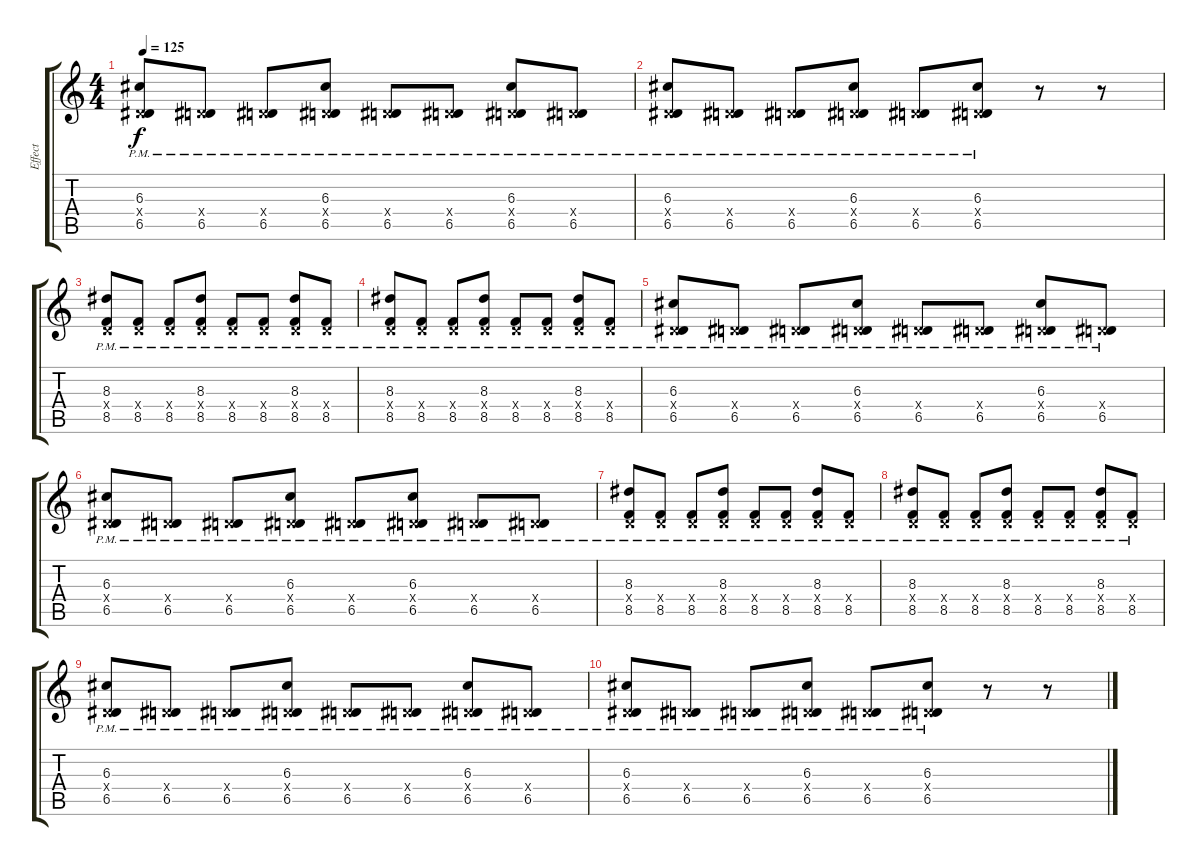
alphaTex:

\track ("Effect" "Effect") {instrument electricguitarjazz}
\staff {score tabs}
\tuning (E4 B3 G3 D3 A2 E2) {hide}
\ts (4 4)
\tempo 125
\clef g2
\ks c
(6.3{pm} 0.4{x} 6.5{pm}).8{dy f} (0.4{x} 6.5{pm}).8 (0.4{x} 6.5{pm}).8 (6.3{pm} 0.4{x} 6.5{pm}).8 (0.4{x} 6.5{pm}).8 (0.4{x} 6.5{pm}).8 (6.3{pm} 0.4{x} 6.5{pm}).8 (0.4{x} 6.5{pm}).8 |
(6.3{pm} 0.4{x} 6.5{pm}).8 (0.4{x} 6.5{pm}).8 (0.4{x} 6.5{pm}).8 (6.3{pm} 0.4{x} 6.5{pm}).8 (0.4{x} 6.5{pm}).8 (6.3{pm} 0.4{x} 6.5{pm}).8 r.8 r.8 |
(8.3{pm} 0.4{x} 8.5{pm}).8 (0.4{x} 8.5{pm}).8 (0.4{x} 8.5{pm}).8 (8.3{pm} 0.4{x} 8.5{pm}).8 (0.4{x} 8.5{pm}).8 (0.4{x} 8.5{pm}).8 (8.3{pm} 0.4{x} 8.5{pm}).8 (0.4{x} 8.5{pm}).8 |
(8.3{pm} 0.4{x} 8.5{pm}).8 (0.4{x} 8.5{pm}).8 (0.4{x} 8.5{pm}).8 (8.3{pm} 0.4{x} 8.5{pm}).8 (0.4{x} 8.5{pm}).8 (0.4{x} 8.5{pm}).8 (8.3{pm} 0.4{x} 8.5{pm}).8 (0.4{x} 8.5{pm}).8 |
(6.3{pm} 0.4{x} 6.5{pm}).8 (0.4{x} 6.5{pm}).8 (0.4{x} 6.5{pm}).8 (6.3{pm} 0.4{x} 6.5{pm}).8 (0.4{x} 6.5{pm}).8 (0.4{x} 6.5{pm}).8 (6.3{pm} 0.4{x} 6.5{pm}).8 (0.4{x} 6.5{pm}).8 |
(6.3{pm} 0.4{x} 6.5{pm}).8 (0.4{x} 6.5{pm}).8 (0.4{x} 6.5{pm}).8 (6.3{pm} 0.4{x} 6.5{pm}).8 (0.4{x} 6.5{pm}).8 (6.3{pm} 0.4{x} 6.5{pm}).8 (0.4{x} 6.5{pm}).8 (0.4{x} 6.5{pm}).8 |
(8.3{pm} 0.4{x} 8.5{pm}).8 (0.4{x} 8.5{pm}).8 (0.4{x} 8.5{pm}).8 (8.3{pm} 0.4{x} 8.5{pm}).8 (0.4{x} 8.5{pm}).8 (0.4{x} 8.5{pm}).8 (8.3{pm} 0.4{x} 8.5{pm}).8 (0.4{x} 8.5{pm}).8 |
(8.3{pm} 0.4{x} 8.5{pm}).8 (0.4{x} 8.5{pm}).8 (0.4{x} 8.5{pm}).8 (8.3{pm} 0.4{x} 8.5{pm}).8 (0.4{x} 8.5{pm}).8 (0.4{x} 8.5{pm}).8 (8.3{pm} 0.4{x} 8.5{pm}).8 (0.4{x} 8.5{pm}).8 |
(6.3{pm} 0.4{x} 6.5{pm}).8 (0.4{x} 6.5{pm}).8 (0.4{x} 6.5{pm}).8 (6.3{pm} 0.4{x} 6.5{pm}).8 (0.4{x} 6.5{pm}).8 (0.4{x} 6.5{pm}).8 (6.3{pm} 0.4{x} 6.5{pm}).8 (0.4{x} 6.5{pm}).8 |
(6.3{pm} 0.4{x} 6.5{pm}).8 (0.4{x} 6.5{pm}).8 (0.4{x} 6.5{pm}).8 (6.3{pm} 0.4{x} 6.5{pm}).8 (0.4{x} 6.5{pm}).8 (6.3{pm} 0.4{x} 6.5{pm}).8 r.8 r.8
